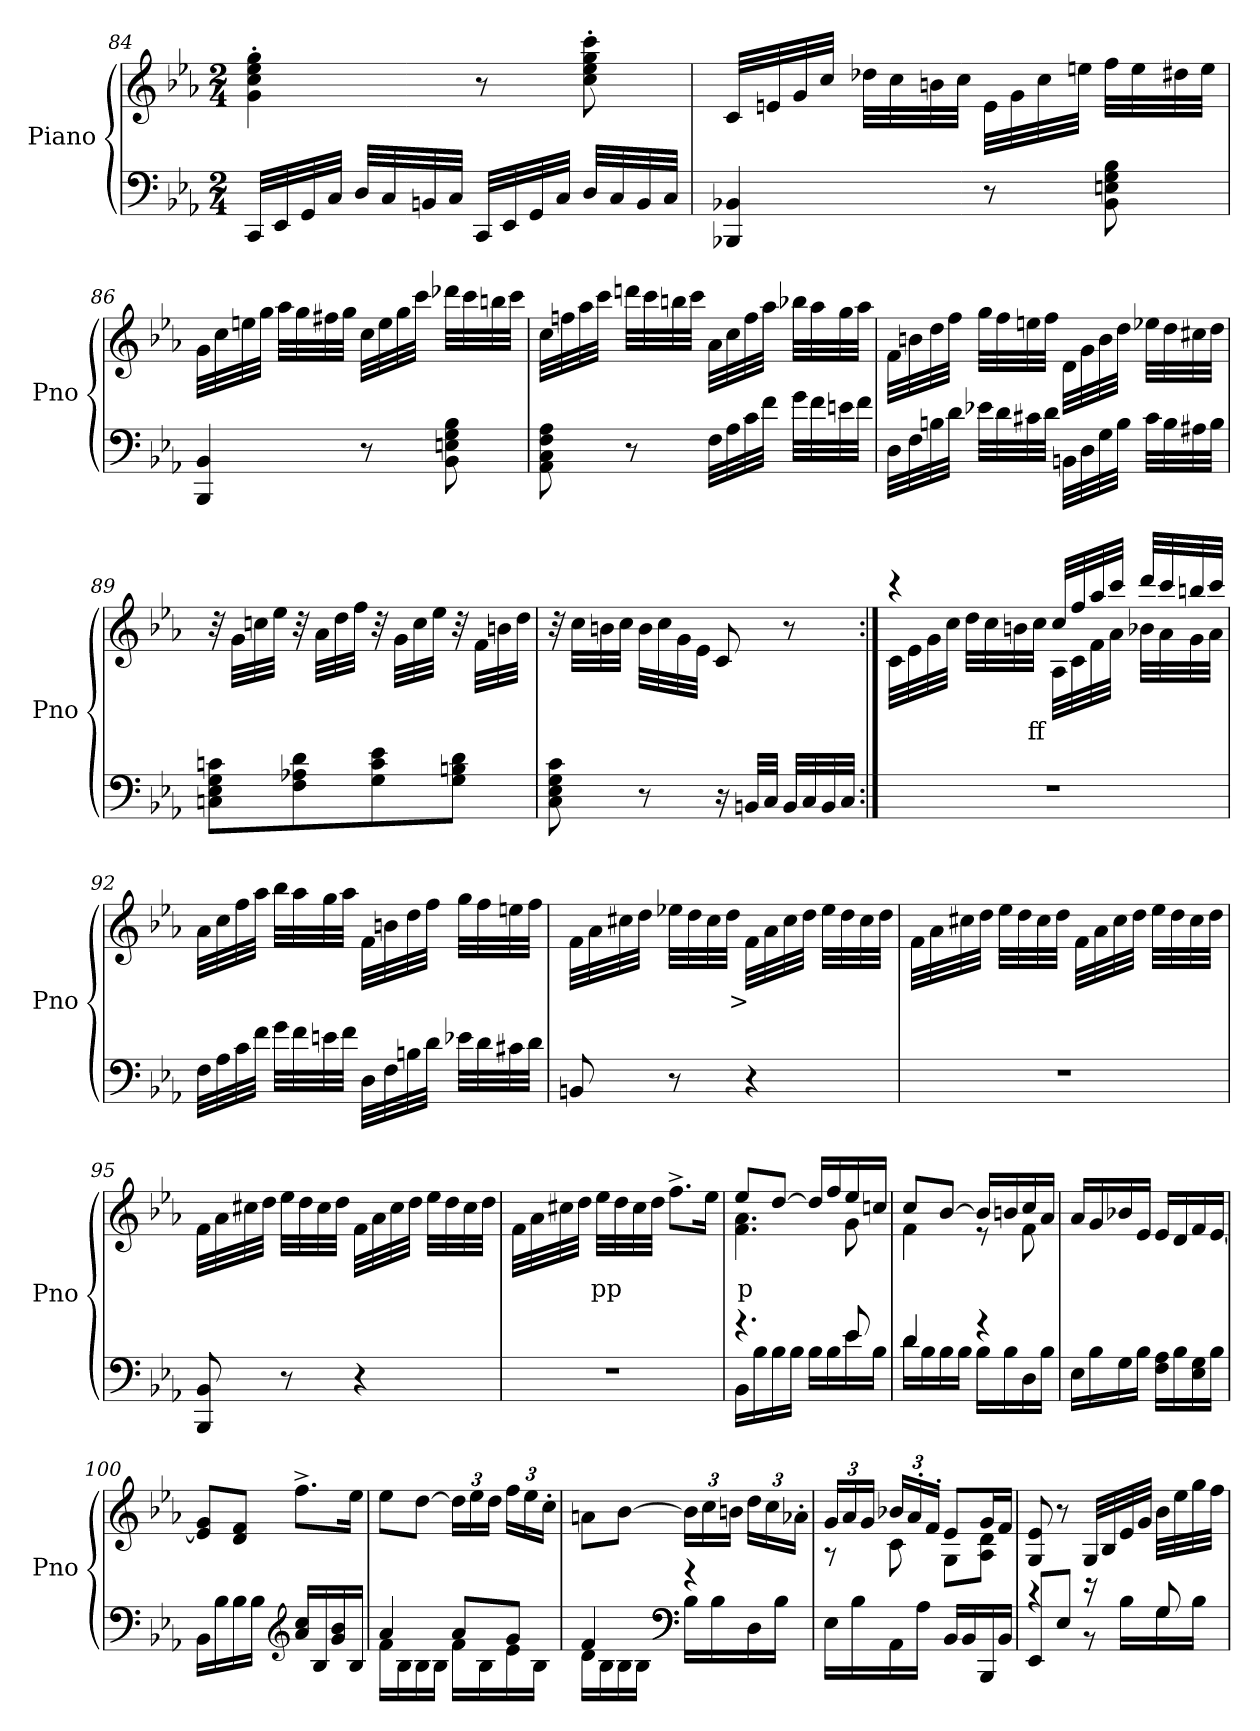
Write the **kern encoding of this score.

**kern	**kern	**text
*part2	*part1	*part1
*staff2	*staff1	*staff1
*I"Piano	*I"Piano	*
*I'Pno	*I'Pno	*
*clefF4	*clefG2	*
*k[b-e-a-]	*k[b-e-a-]	*
*E-:	*E-:	*
*M2/4	*M2/4	*
=84	=84	=84
32CC/LLL	4g\' 4cc\' 4ee-\' 4gg\'	.
32EE-/	.	.
32GG/	.	.
32C/JJJ	.	.
32D/LLL	.	.
32C/	.	.
32BBn/	.	.
32C/JJJ	.	.
32CC/LLL	8r	.
32EE-/	.	.
32GG/	.	.
32C/JJJ	.	.
32D/LLL	8cc\' 8ee-\' 8gg\' 8ccc\'	.
32C/	.	.
32BB/	.	.
32C/JJJ	.	.
!!LO:PB:g=z
=85	=85	=85
4BBB-X/ 4BB-X/	32c/LLL	.
.	32en/	.
.	32g/	.
.	32cc/JJJ	.
.	32dd-X\LLL	.
.	32cc\	.
.	32bn\	.
.	32cc\JJJ	.
8r	32e\LLL	.
.	32g\	.
.	32cc\	.
.	32een\JJJ	.
8BB-\ 8En\ 8G\ 8B-\	32ff\LLL	.
.	32ee\	.
.	32dd#X\	.
.	32ee\JJJ	.
=86	=86	=86
4BBB-/ 4BB-/	32g\LLL	.
.	32cc\	.
.	32een\	.
.	32gg\JJJ	.
.	32aa-\LLL	.
.	32gg\	.
.	32ff#X\	.
.	32gg\JJJ	.
8r	32cc\LLL	.
.	32ee\	.
.	32gg\	.
.	32ccc\JJJ	.
8BB-\ 8En\ 8G\ 8B-\	32ddd-X\LLL	.
.	32ccc\	.
.	32bbn\	.
.	32ccc\JJJ	.
!!LO:LB:g=z
=87	=87	=87
8AA-\ 8C\ 8F\ 8A-\	32cc\LLL	.
.	32ffn\	.
.	32aa-\	.
.	32ccc\JJJ	.
8r	32dddn\LLL	.
.	32ccc\	.
.	32bbn\	.
.	32ccc\JJJ	.
32F\LLL	32a-\LLL	.
32A-\	32cc\	.
32c\	32ff\	.
32f\JJJ	32aa-\JJJ	.
32g\LLL	32bb-X\LLL	.
32f\	32aa-\	.
32en\	32gg\	.
32f\JJJ	32aa-\JJJ	.
=88	=88	=88
32D\LLL	32f\LLL	.
32F\	32bn\	.
32Bn\	32dd\	.
32d\JJJ	32ff\JJJ	.
32e-X\LLL	32gg\LLL	.
32d\	32ff\	.
32c#X\	32een\	.
32d\JJJ	32ff\JJJ	.
32BBn\LLL	32d\LLL	.
32D\	32g\	.
32G\	32b\	.
32B\JJJ	32dd\JJJ	.
32c#\LLL	32ee-X\LLL	.
32B\	32dd\	.
32A#X\	32cc#X\	.
32B\JJJ	32dd\JJJ	.
!!LO:LB:g=z
=89	=89	=89
8Cn\ 8E-\ 8G\ 8cn\L	32r	.
.	32g\LLL	.
.	32ccn\	.
.	32ee-\JJJ	.
8F\ 8A-X\ 8d\	32r	.
.	32a-\LLL	.
.	32dd\	.
.	32ff\JJJ	.
8G\ 8c\ 8e-\	32r	.
.	32g\LLL	.
.	32cc\	.
.	32ee-\JJJ	.
8G\ 8Bn\ 8d\J	32r	.
.	32f\LLL	.
.	32bn\	.
.	32dd\JJJ	.
=90	=90	=90
8C\ 8E-\ 8G\ 8c\	32r	.
.	32cc\LLL	.
.	32bn\	.
.	32cc\JJJ	.
8r	32b\LLL	.
.	32cc\	.
.	32g\	.
.	32e-\JJJ	.
16r	8c/	.
32BBn/LLL	.	.
32C/JJJ	.	.
32BB/LLL	8r	.
32C/	.	.
32BB/	.	.
32C/JJJ	.	.
=91:|!	=91:|!	=91:|!
*	*^	*
2r	4r	32c\LLL	.
.	.	32e-\	.
.	.	32g\	.
.	.	32cc\JJJ	.
.	.	32dd\LLL	.
.	.	32cc\	.
.	.	32bn\	.
!	!	!	!LO:LY:b
.	.	32cc\JJJ	ff
.	32cc/LLL	32A-\LLL	.
.	32ff/	32c\	.
.	32aa-/	32f\	.
.	32ccc/JJJ	32a-\JJJ	.
.	32ddd/LLL	32b-X\LLL	.
.	32ccc/	32a-\	.
.	32bbn/	32g\	.
.	32ccc/JJJ	32a-\JJJ	.
*	*v	*v	*
!!LO:LB:g=z
=92	=92	=92
32F\LLL	32a-\LLL	.
32A-\	32cc\	.
32c\	32ff\	.
32f\JJJ	32aa-\JJJ	.
32g\LLL	32bb-\LLL	.
32f\	32aa-\	.
32en\	32gg\	.
32f\JJJ	32aa-\JJJ	.
32D\LLL	32f\LLL	.
32F\	32bn\	.
32Bn\	32dd\	.
32d\JJJ	32ff\JJJ	.
32e-X\LLL	32gg\LLL	.
32d\	32ff\	.
32c#X\	32een\	.
32d\JJJ	32ff\JJJ	.
=93	=93	=93
8BBn/	32f\LLL	.
.	32a-\	.
.	32cc#X\	.
.	32dd\JJJ	.
8r	32ee-X\LLL	.
.	32dd\	.
.	32cc#\	.
!	!	!LO:LY:b
.	32dd\JJJ	>
4r	32f\LLL	.
.	32a-\	.
.	32cc#\	.
.	32dd\JJJ	.
.	32ee-\LLL	.
.	32dd\	.
.	32cc#\	.
.	32dd\JJJ	.
=94	=94	=94
2r	32f\LLL	.
.	32a-\	.
.	32cc#X\	.
.	32dd\JJJ	.
.	32ee-\LLL	.
.	32dd\	.
.	32cc#\	.
.	32dd\JJJ	.
.	32f\LLL	.
.	32a-\	.
.	32cc#\	.
.	32dd\JJJ	.
.	32ee-\LLL	.
.	32dd\	.
.	32cc#\	.
.	32dd\JJJ	.
!!LO:LB:g=z
=95	=95	=95
8BBB-/ 8BB-/	32f\LLL	.
.	32a-\	.
.	32cc#X\	.
.	32dd\JJJ	.
8r	32ee-\LLL	.
.	32dd\	.
.	32cc#\	.
.	32dd\JJJ	.
4r	32f\LLL	.
.	32a-\	.
.	32cc#\	.
.	32dd\JJJ	.
.	32ee-\LLL	.
.	32dd\	.
.	32cc#\	.
.	32dd\JJJ	.
=96	=96	=96
2r	32f\LLL	.
.	32a-\	.
.	32cc#X\	.
.	32dd\JJJ	.
!	!	!LO:LY:b
.	32ee-\LLL	pp
.	32dd\	.
.	32cc#\	.
.	32dd\JJJ	.
.	8.ff^\L	.
.	16ee-\Jk	.
=97	=97	=97
*^	*^	*
!	!	!	!	!LO:LY:b
4.r	16BB-\LL	8ee-/L	4.f\ 4.a-\	p
.	16B-\	.	.	.
.	16B-\	[8dd/J	.	.
.	16B-\JJ	.	.	.
.	16B-\LL	16dd/LL]	.	.
.	16B-\	16ff/	.	.
8e-/	16e-\	16ee-/	8g\	.
.	16B-\JJ	16ccn/JJ	.	.
=98	=98	=98	=98	=98
4d/	16d\LL	8cc/L	4f\	.
.	16B-\	.	.	.
.	16B-\	[8b-/J	.	.
.	16B-\JJ	.	.	.
4r	16B-\LL	16b-/LL]	8r	.
.	16B-\	16bn/	.	.
.	16D\	16cc/	8f\	.
.	16B-\JJ	16a-/JJ	.	.
*v	*v	*	*	*
*	*v	*v	*
=99	=99	=99
16E-\LL	16a-/LL	.
16B-\	16g/	.
16G\	16b-X/	.
16B-\JJ	16e-/JJ	.
16F\ 16A-\LL	16e-/LL	.
16B-\	16d/	.
16E-\ 16G\	16f/	.
16B-\JJ	[16e-/JJ	.
!!LO:LB:g=z
=100	=100	=100
16BB-\LL	8e-/] 8g/L	.
16B-\	.	.
16B-\	8d/ 8f/J	.
16B-\JJ	.	.
*clefG2	*	*
16a-/ 16cc/LL	8.ff^\L	.
16B-/	.	.
16g/ 16b-/	.	.
16B-/JJ	16ee-\Jk	.
=101	=101	=101
*^	*	*
4a-/	16f\LL	8ee-\L	.
.	16B-\	.	.
.	16B-\	[8dd\J	.
.	16B-\JJ	.	.
*	*	*Xbrackettup	*
8a-/L	16f\LL	24dd\LL]	.
.	.	24ee-\	.
.	16B-\	.	.
.	.	24dd\JJ	.
8g/J	16e-\	24ff\LL	.
.	.	24ee-\	.
.	16B-\JJ	.	.
.	.	24cc'\JJ	.
=102	=102	=102	=102
4f/	16d\LL	8an\L	.
.	16B-\	.	.
.	16B-\	[8b-\J	.
.	16B-\JJ	.	.
*clefF4	*	*	*
4r	16B-\LL	24b-\LL]	.
.	.	24cc\	.
.	16B-\	.	.
.	.	24bn\JJ	.
.	16D\	24dd\LL	.
.	.	24cc\	.
.	16B-\JJ	.	.
.	.	24a-X'\JJ	.
*v	*v	*	*
=103	=103	=103
*	*^	*
16E-\LL	24g/LL	8r	.
.	24a-/	.	.
16B-\	.	.	.
.	24g/JJ	.	.
16AA-\	24b-X/LL	8c\	.
.	24a-'/	.	.
16A-\JJ	.	.	.
.	24f'/JJ	.	.
16BB-/LL	8e-/L	8G\L	.
16BB-/	.	.	.
16BBB-/	16g/L	8A-\ 8d\J	.
16BB-/JJ	16f/JJ	.	.
*	*v	*v	*
!!LO:PB:g=z
=104	=104	=104
*^	*	*
4r	8EE-/L	8G/ 8e-/	.
.	8E-/J	8r	.
16r	8r	32G/LLL	.
.	.	32B-/	.
16B-\LL	.	32e-/	.
.	.	32g/JJJ	.
16G\	8G/	32b-\LLL	.
.	.	32ee-\	.
16B-\JJ	.	32gg\	.
.	.	32ff\JJJ	.
*v	*v	*	*
=	=	=
*-	*-	*-
